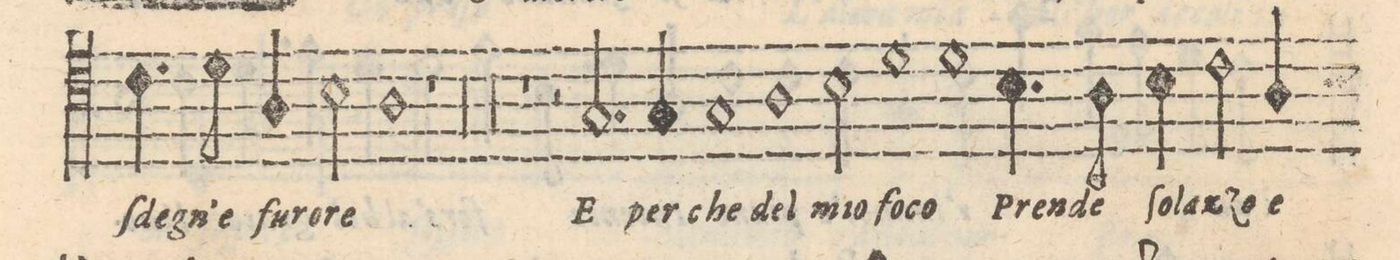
**kern	**text
*I"SESTO	*
*clefC4	*
*k[]	*
*met(C|)	*
*M2/1	*
4.c\	ſde-
8d\	-gn'e
4A/	fu-
2B\	-ro-
=4-	=4-
1A	-re
1r	.
=5-	=5-
00r	.
=6-	=6-
=7-	=7-
00r	.
=8-	=8-
=9-	=9-
1r	.
2r	.
2.G/	E
=10-	=10-
4G/	per-
1G	-che
1A\	del
=11-	=11-
2B\	mio
1d	fo-
=12-	=12-
1d	-co
4.B\	Pren-
8A\	-de
4B\	ſo-
2c\	-laz-
=13-	=13-
4A/	-zo e
*-	*-
